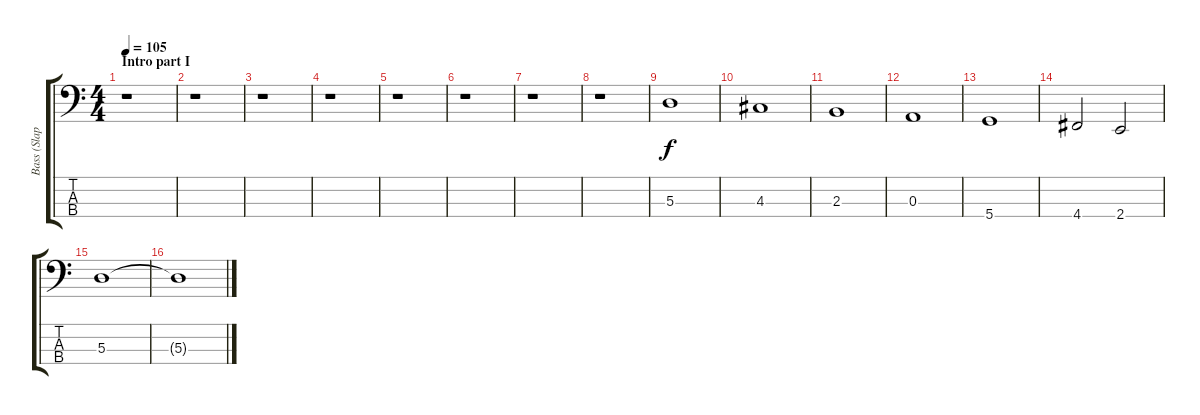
\track ("Bass (Slap/Fingered)" "Bass (Slap") {instrument slapbass1}
\staff {score tabs}
\tuning (G2 D2 A1 D1) {hide}
\ts (4 4)
\section ("" "Intro part I ")
\tempo 105
\clef f4
\ks c
r.1{dy f instrument slapbass1} |
r.1 |
r.1 |
r.1 |
r.1 |
r.1 |
r.1 |
r.1 |
5.3.1{instrument electricbassfinger} |
4.3.1 |
2.3.1 |
0.3.1 |
5.4.1 |
4.4.2 2.4.2 |
5.3.1 |
5.3{t}.1
